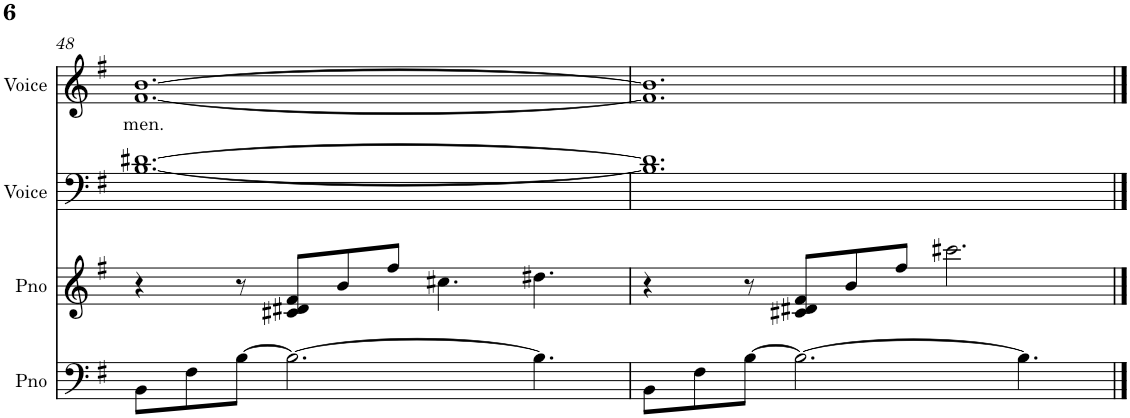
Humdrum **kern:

**kern	**kern	**kern	**kern	**text
*part4	*part3	*part2	*part1	*part1
*staff4	*staff3	*staff2	*staff1	*staff1
*I"Piano	*I"Piano	*I"Voice	*I"Voice	*
*I'Pno	*I'Pno	*I'Voice	*I'Voice	*
!!LO:PB:g=z
*clefF4	*clefG2	*clefF4	*clefG2	*
*k[f#]	*k[f#]	*k[f#]	*k[f#]	*
*M12/8	*M12/8	*M12/8	*M12/8	*
=48	=48	=48	=48	=48
!	!	!	!	!LO:LY:b
8BB\L	4r	[1.B [1.d#X	[1.f# [1.b	men.
8F#\	.	.	.	.
[8B\J	8r	.	.	.
2.B\_	8c#X/ 8d#X/ 8f#/L	.	.	.
.	8b/	.	.	.
.	8ff#/J	.	.	.
.	4.cc#X\	.	.	.
4.B\]	4.dd#X\	.	.	.
=49	=49	=49	=49	=49
8BB\L	4r	1.B] 1.d#]	1.f#] 1.b]	.
8F#\	.	.	.	.
[8B\J	8r	.	.	.
2.B\_	8c#X/ 8d#X/ 8f#/L	.	.	.
.	8b/	.	.	.
.	8ff#/J	.	.	.
.	2.ccc#X\	.	.	.
4.B\]	.	.	.	.
==	==	==	==	==
*-	*-	*-	*-	*-
